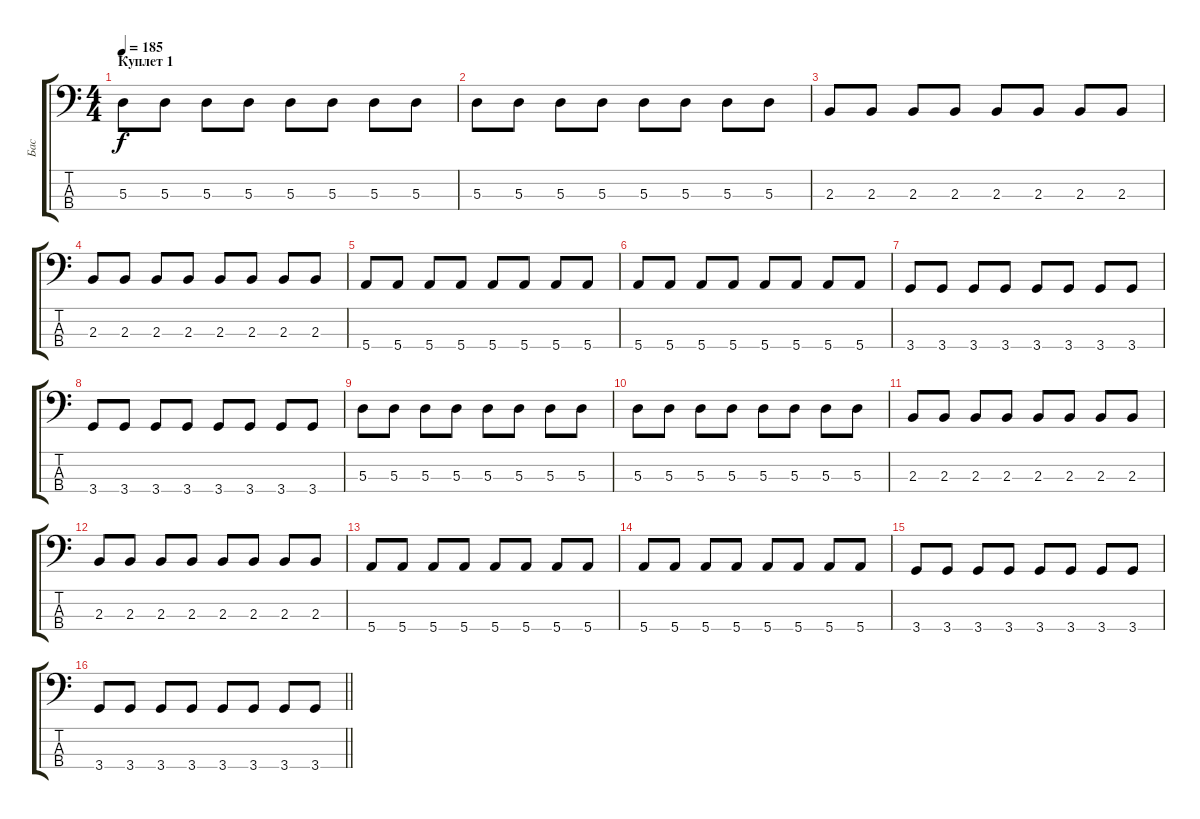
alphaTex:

\track ("Бас" "Бас") {instrument electricbasspick}
\staff {score tabs}
\tuning (G2 D2 A1 E1) {hide}
\ts (4 4)
\section ("" "Куплет 1")
\tempo 185
\clef f4
\ks c
5.3.8{dy f} 5.3.8 5.3.8 5.3.8 5.3.8 5.3.8 5.3.8 5.3.8 |
5.3.8 5.3.8 5.3.8 5.3.8 5.3.8 5.3.8 5.3.8 5.3.8 |
2.3.8 2.3.8 2.3.8 2.3.8 2.3.8 2.3.8 2.3.8 2.3.8 |
2.3.8 2.3.8 2.3.8 2.3.8 2.3.8 2.3.8 2.3.8 2.3.8 |
5.4.8 5.4.8 5.4.8 5.4.8 5.4.8 5.4.8 5.4.8 5.4.8 |
5.4.8 5.4.8 5.4.8 5.4.8 5.4.8 5.4.8 5.4.8 5.4.8 |
3.4.8 3.4.8 3.4.8 3.4.8 3.4.8 3.4.8 3.4.8 3.4.8 |
3.4.8 3.4.8 3.4.8 3.4.8 3.4.8 3.4.8 3.4.8 3.4.8 |
5.3.8 5.3.8 5.3.8 5.3.8 5.3.8 5.3.8 5.3.8 5.3.8 |
5.3.8 5.3.8 5.3.8 5.3.8 5.3.8 5.3.8 5.3.8 5.3.8 |
2.3.8 2.3.8 2.3.8 2.3.8 2.3.8 2.3.8 2.3.8 2.3.8 |
2.3.8 2.3.8 2.3.8 2.3.8 2.3.8 2.3.8 2.3.8 2.3.8 |
5.4.8 5.4.8 5.4.8 5.4.8 5.4.8 5.4.8 5.4.8 5.4.8 |
5.4.8 5.4.8 5.4.8 5.4.8 5.4.8 5.4.8 5.4.8 5.4.8 |
3.4.8 3.4.8 3.4.8 3.4.8 3.4.8 3.4.8 3.4.8 3.4.8 |
\barLineRight lightlight
3.4.8 3.4.8 3.4.8 3.4.8 3.4.8 3.4.8 3.4.8 3.4.8
